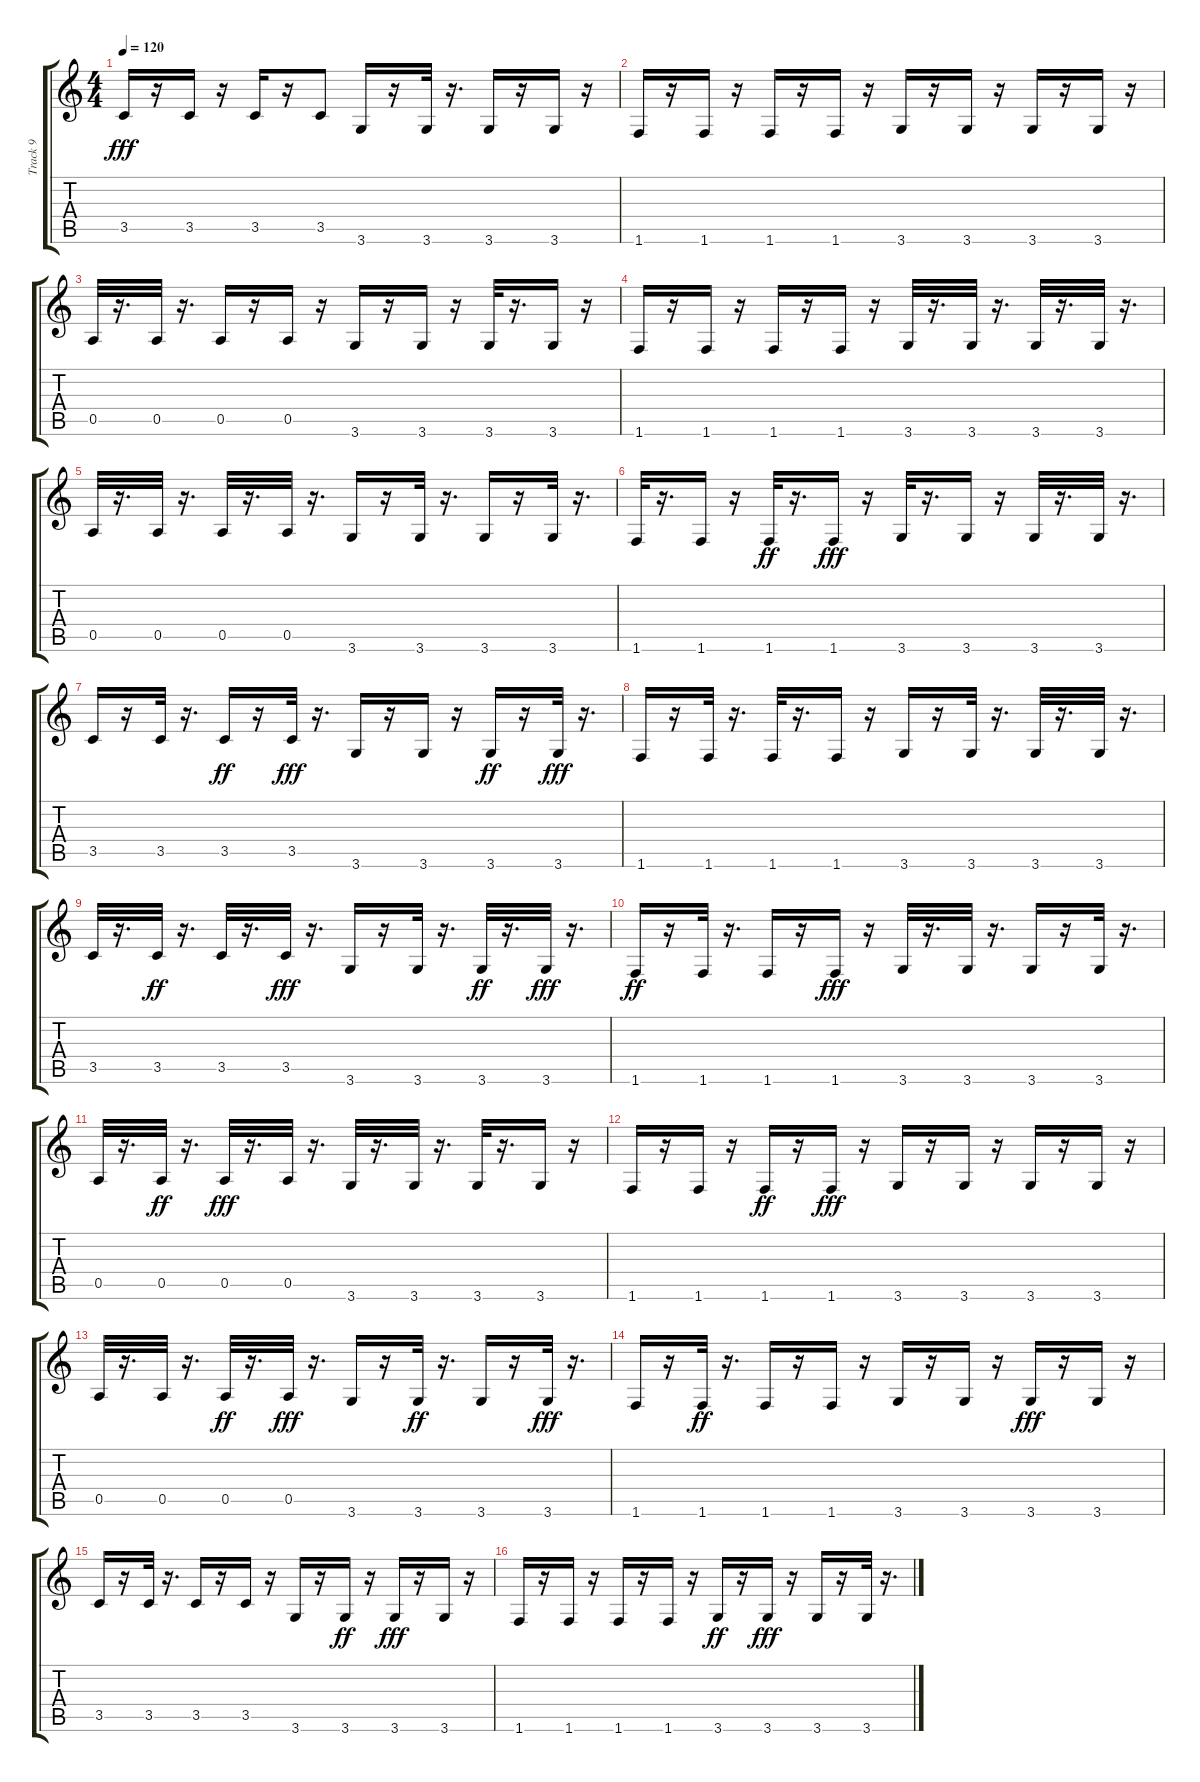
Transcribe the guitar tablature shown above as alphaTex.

\track ("Track 9" "Track 9") {instrument electricguitarmuted}
\staff {score tabs}
\tuning (E4 B3 G3 D3 A2 E2) {hide}
\ts (4 4)
\tempo 120
\clef g2
\ks c
3.5.16{dy fff} r.16 3.5.16 r.16 3.5.16 r.16 3.5.8 3.6.16 r.16 3.6.32 r.16{d} 3.6.16 r.16 3.6.16 r.16 |
1.6.16 r.16 1.6.16 r.16 1.6.16 r.16 1.6.16 r.16 3.6.16 r.16 3.6.16 r.16 3.6.16 r.16 3.6.16 r.16 |
0.5.32 r.16{d} 0.5.32 r.16{d} 0.5.16 r.16 0.5.16 r.16 3.6.16 r.16 3.6.16 r.16 3.6.32 r.16{d} 3.6.16 r.16 |
1.6.16 r.16 1.6.16 r.16 1.6.16 r.16 1.6.16 r.16 3.6.32 r.16{d} 3.6.32 r.16{d} 3.6.32 r.16{d} 3.6.32 r.16{d} |
0.5.32 r.16{d} 0.5.32 r.16{d} 0.5.32 r.16{d} 0.5.32 r.16{d} 3.6.16 r.16 3.6.32 r.16{d} 3.6.16 r.16 3.6.32 r.16{d} |
1.6.32 r.16{d} 1.6.16 r.16 1.6.32{dy ff} r.16{d} 1.6.16{dy fff} r.16 3.6.32 r.16{d} 3.6.16 r.16 3.6.32 r.16{d} 3.6.32 r.16{d} |
3.5.16 r.16 3.5.32 r.16{d} 3.5.16{dy ff} r.16 3.5.32{dy fff} r.16{d} 3.6.16 r.16 3.6.16 r.16 3.6.16{dy ff} r.16 3.6.32{dy fff} r.16{d} |
1.6.16 r.16 1.6.32 r.16{d} 1.6.32 r.16{d} 1.6.16 r.16 3.6.16 r.16 3.6.32 r.16{d} 3.6.32 r.16{d} 3.6.32 r.16{d} |
3.5.32 r.16{d} 3.5.32{dy ff} r.16{d} 3.5.32 r.16{d} 3.5.32{dy fff} r.16{d} 3.6.16 r.16 3.6.32 r.16{d} 3.6.32{dy ff} r.16{d} 3.6.32{dy fff} r.16{d} |
1.6.16{dy ff} r.16 1.6.32 r.16{d} 1.6.16 r.16 1.6.16{dy fff} r.16 3.6.32 r.16{d} 3.6.32 r.16{d} 3.6.16 r.16 3.6.32 r.16{d} |
0.5.32 r.16{d} 0.5.32{dy ff} r.16{d} 0.5.32{dy fff} r.16{d} 0.5.32 r.16{d} 3.6.32 r.16{d} 3.6.32 r.16{d} 3.6.32 r.16{d} 3.6.16 r.16 |
1.6.16 r.16 1.6.16 r.16 1.6.16{dy ff} r.16 1.6.16{dy fff} r.16 3.6.16 r.16 3.6.16 r.16 3.6.16 r.16 3.6.16 r.16 |
0.5.32 r.16{d} 0.5.32 r.16{d} 0.5.32{dy ff} r.16{d} 0.5.32{dy fff} r.16{d} 3.6.16 r.16 3.6.32{dy ff} r.16{d} 3.6.16 r.16 3.6.32{dy fff} r.16{d} |
1.6.16 r.16 1.6.32{dy ff} r.16{d} 1.6.16 r.16 1.6.16 r.16 3.6.16 r.16 3.6.16 r.16 3.6.16{dy fff} r.16 3.6.16 r.16 |
3.5.16 r.16 3.5.32 r.16{d} 3.5.16 r.16 3.5.16 r.16 3.6.16 r.16 3.6.16{dy ff} r.16 3.6.16{dy fff} r.16 3.6.16 r.16 |
1.6.16 r.16 1.6.16 r.16 1.6.16 r.16 1.6.16 r.16 3.6.16{dy ff} r.16 3.6.16{dy fff} r.16 3.6.16 r.16 3.6.32 r.16{d}
